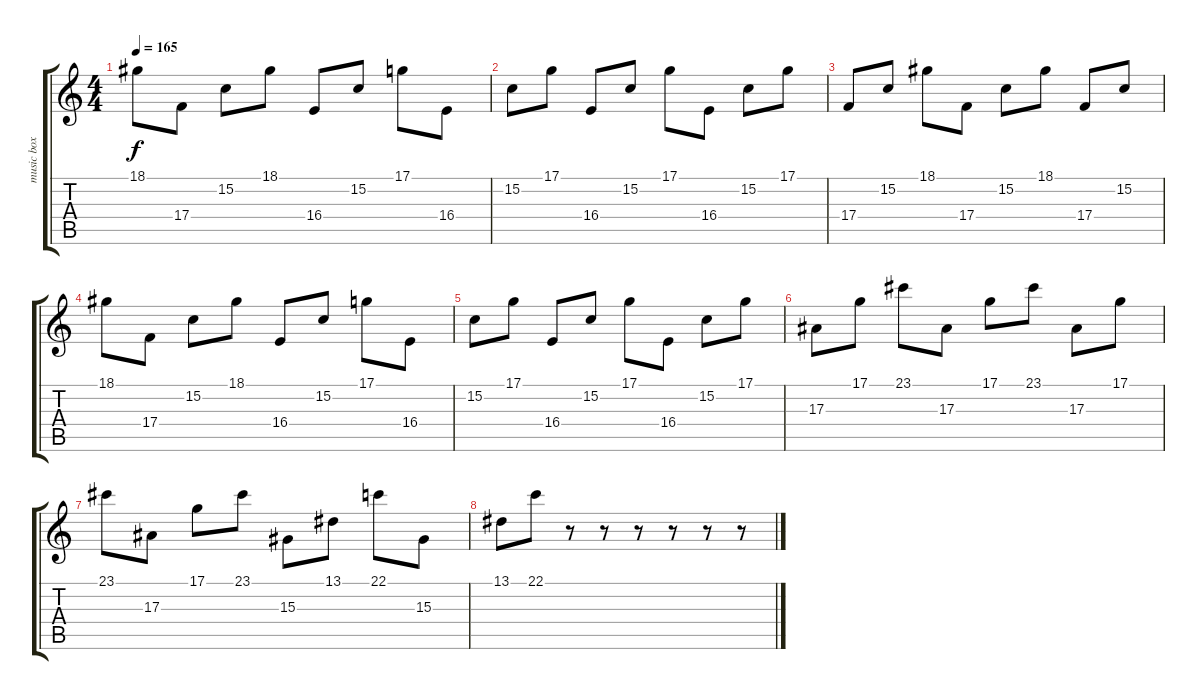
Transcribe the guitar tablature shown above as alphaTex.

\track ("music box" "music box") {instrument musicbox}
\staff {score tabs}
\tuning (D4 A3 F3 C3 G2 C2) {hide}
\ts (4 4)
\tempo 165
\clef g2
\ks c
18.1.8{dy f} 17.4.8 15.2.8 18.1.8 16.4.8 15.2.8 17.1.8 16.4.8 |
15.2.8 17.1.8 16.4.8 15.2.8 17.1.8 16.4.8 15.2.8 17.1.8 |
17.4.8 15.2.8 18.1.8 17.4.8 15.2.8 18.1.8 17.4.8 15.2.8 |
18.1.8 17.4.8 15.2.8 18.1.8 16.4.8 15.2.8 17.1.8 16.4.8 |
15.2.8 17.1.8 16.4.8 15.2.8 17.1.8 16.4.8 15.2.8 17.1.8 |
17.3.8{volume 6} 17.1.8 23.1.8 17.3.8 17.1.8 23.1.8 17.3.8 17.1.8 |
23.1.8 17.3.8 17.1.8 23.1.8 15.3.8 13.1.8 22.1.8 15.3.8 |
13.1.8 22.1.8 r.8 r.8 r.8 r.8 r.8 r.8
